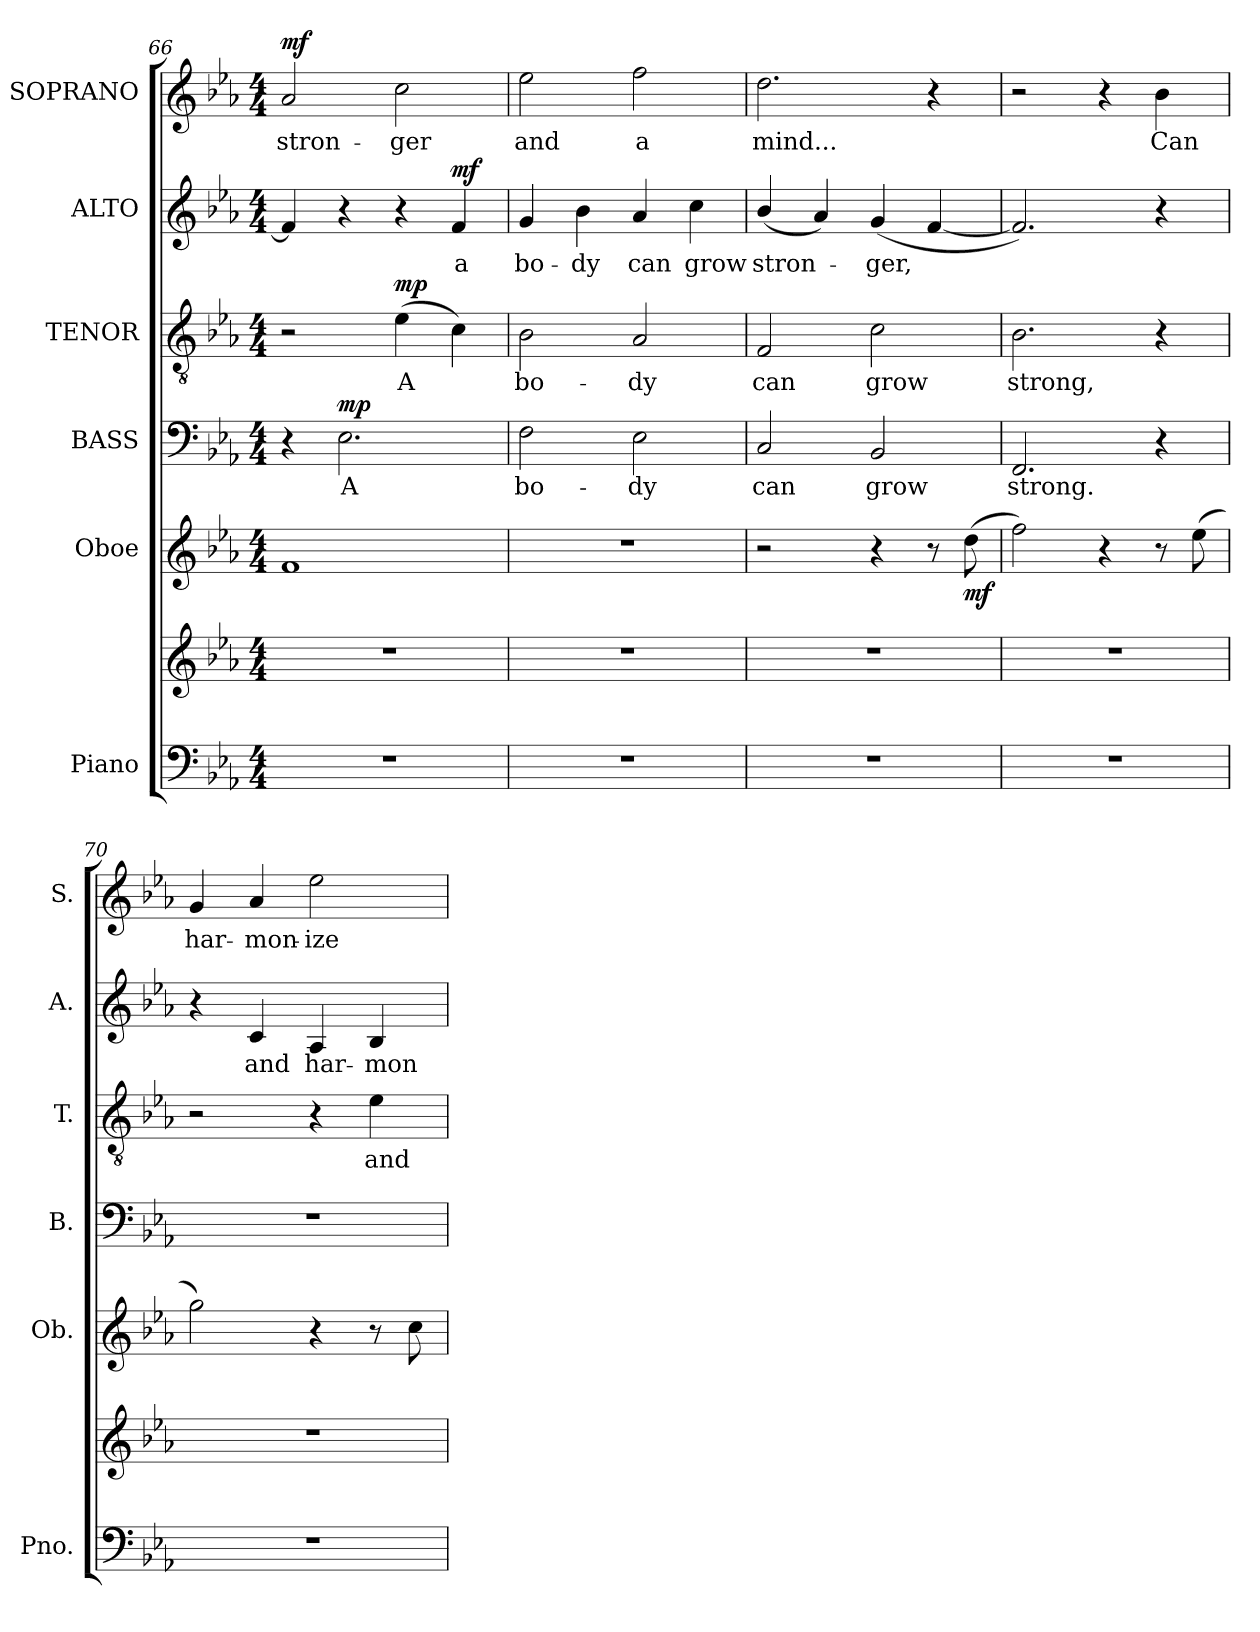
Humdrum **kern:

**kern	**kern	**kern	**dynam	**kern	**text	**dynam	**kern	**text	**dynam	**kern	**text	**dynam	**kern	**text	**dynam
*part6	*part6	*part5	*part5	*part4	*part4	*part4	*part3	*part3	*part3	*part2	*part2	*part2	*part1	*part1	*part1
*staff7	*staff6	*staff5	*staff5	*staff4	*staff4	*staff4	*staff3	*staff3	*staff3	*staff2	*staff2	*staff2	*staff1	*staff1	*staff1
*I"Piano	*	*I"Oboe	*	*I"BASS	*	*	*I"TENOR	*	*	*I"ALTO	*	*	*I"SOPRANO	*	*
*I'Pno.	*	*I'Ob.	*	*I'B.	*	*	*I'T.	*	*	*I'A.	*	*	*I'S.	*	*
*clefF4	*clefG2	*clefG2	*	*clefF4	*	*	*clefGv2	*	*	*clefG2	*	*	*clefG2	*	*
*	*	*	*	*	*	*	*ITrd7c12	*	*	*	*	*	*	*	*
*k[b-e-a-]	*k[b-e-a-]	*k[b-e-a-]	*	*k[b-e-a-]	*	*	*k[b-e-a-]	*	*	*k[b-e-a-]	*	*	*k[b-e-a-]	*	*
*E-:	*E-:	*E-:	*	*E-:	*	*	*E-:	*	*	*E-:	*	*	*E-:	*	*
*M4/4	*M4/4	*M4/4	*	*M4/4	*	*	*M4/4	*	*	*M4/4	*	*	*M4/4	*	*
=66	=66	=66	=66	=66	=66	=66	=66	=66	=66	=66	=66	=66	=66	=66	=66
!	!	!	!	!	!	!	!	!	!	!	!	!	!	!LO:LY:b:color=#000000	!
1r	1r	1fi	.	4r	.	.	2r	.	.	4fi/]	.	.	2a-i/	stron-	mf
!	!	!	!	!	!LO:LY:b:color=#000000	!	!	!	!	!	!	!	!	!	!
.	.	.	.	2.E-i\	A	mp	.	.	.	4r	.	.	.	.	.
!	!	!	!	!	!	!	!	!LO:LY:b:color=#000000	!	!	!	!	!	!	!
!	!	!	!	!	!	!	!	!	!	!	!	!	!	!LO:LY:b:color=#000000	!
.	.	.	.	.	.	.	(4E-i\	A	mp	4r	.	.	2cci\	-ger	.
!	!	!	!	!	!	!	!	!	!	!	!LO:LY:b:color=#000000	!	!	!	!
.	.	.	.	.	.	.	4Ci\)	.	.	4fi/	a	mf	.	.	.
=67	=67	=67	=67	=67	=67	=67	=67	=67	=67	=67	=67	=67	=67	=67	=67
!	!	!	!	!	!LO:LY:b:color=#000000	!	!	!	!	!	!	!	!	!	!
!	!	!	!	!	!	!	!	!LO:LY:b:color=#000000	!	!	!	!	!	!	!
!	!	!	!	!	!	!	!	!	!	!	!LO:LY:b:color=#000000	!	!	!	!
!	!	!	!	!	!	!	!	!	!	!	!	!	!	!LO:LY:b:color=#000000	!
1r	1r	1r	.	2Fi\	bo-	.	2BB-i\	bo-	.	4gi/	bo-	.	2ee-i\	and	.
!	!	!	!	!	!	!	!	!	!	!	!LO:LY:b:color=#000000	!	!	!	!
.	.	.	.	.	.	.	.	.	.	4b-i\	-dy	.	.	.	.
!	!	!	!	!	!LO:LY:b:color=#000000	!	!	!	!	!	!	!	!	!	!
!	!	!	!	!	!	!	!	!LO:LY:b:color=#000000	!	!	!	!	!	!	!
!	!	!	!	!	!	!	!	!	!	!	!LO:LY:b:color=#000000	!	!	!	!
!	!	!	!	!	!	!	!	!	!	!	!	!	!	!LO:LY:b:color=#000000	!
.	.	.	.	2E-i\	-dy	.	2AA-i/	-dy	.	4a-i/	can	.	2ffi\	a	.
!	!	!	!	!	!	!	!	!	!	!	!LO:LY:b:color=#000000	!	!	!	!
.	.	.	.	.	.	.	.	.	.	4cci\	grow	.	.	.	.
!!LO:PB:g=z
=68	=68	=68	=68	=68	=68	=68	=68	=68	=68	=68	=68	=68	=68	=68	=68
!	!	!	!	!	!LO:LY:b:color=#000000	!	!	!	!	!	!	!	!	!	!
!	!	!	!	!	!	!	!	!LO:LY:b:color=#000000	!	!	!	!	!	!	!
!	!	!	!	!	!	!	!	!	!	!	!LO:LY:b:color=#000000	!	!	!	!
!	!	!	!	!	!	!	!	!	!	!	!	!	!	!LO:LY:b:color=#000000	!
1r	1r	2r	.	2Ci/	can	.	2FFi/	can	.	(4b-i/	stron-	.	2.ddi\	mind...	.
.	.	.	.	.	.	.	.	.	.	4a-i/)	.	.	.	.	.
!	!	!	!	!	!LO:LY:b:color=#000000	!	!	!	!	!	!	!	!	!	!
!	!	!	!	!	!	!	!	!LO:LY:b:color=#000000	!	!	!	!	!	!	!
!	!	!	!	!	!	!	!	!	!	!	!LO:LY:b:color=#000000	!	!	!	!
.	.	4r	.	2BB-i/	grow	.	2Ci\	grow	.	(4gi/	-ger,	.	.	.	.
.	.	8r	.	.	.	.	.	.	.	[<4fi/	.	.	4r	.	.
.	.	(8ddi\	mf	.	.	.	.	.	.	.	.	.	.	.	.
=69	=69	=69	=69	=69	=69	=69	=69	=69	=69	=69	=69	=69	=69	=69	=69
!	!	!	!	!	!LO:LY:b:color=#000000	!	!	!	!	!	!	!	!	!	!
!	!	!	!	!	!	!	!	!LO:LY:b:color=#000000	!	!	!	!	!	!	!
1r	1r	2ffi\)	.	2.FFi/	strong.	.	2.BB-i\	strong,	.	2.fi/])	.	.	2r	.	.
.	.	4r	.	.	.	.	.	.	.	.	.	.	4r	.	.
!	!	!	!	!	!	!	!	!	!	!	!	!	!	!LO:LY:b:color=#000000	!
.	.	8r	.	4r	.	.	4r	.	.	4r	.	.	4b-i\	Can	.
.	.	(8ee-i\	.	.	.	.	.	.	.	.	.	.	.	.	.
=70	=70	=70	=70	=70	=70	=70	=70	=70	=70	=70	=70	=70	=70	=70	=70
!	!	!	!	!	!	!	!	!	!	!	!	!	!	!LO:LY:b:color=#000000	!
1r	1r	2ggi\)	.	1r	.	.	2r	.	.	4r	.	.	4gi/	har-	.
!	!	!	!	!	!	!	!	!	!	!	!LO:LY:b:color=#000000	!	!	!	!
!	!	!	!	!	!	!	!	!	!	!	!	!	!	!LO:LY:b:color=#000000	!
.	.	.	.	.	.	.	.	.	.	4ci/	and	.	4a-i/	-mon-	.
!	!	!	!	!	!	!	!	!	!	!	!LO:LY:b:color=#000000	!	!	!	!
!	!	!	!	!	!	!	!	!	!	!	!	!	!	!LO:LY:b:color=#000000	!
.	.	4r	.	.	.	.	4r	.	.	4A-i/	har-	.	2ee-i\	-ize	.
!	!	!	!	!	!	!	!	!LO:LY:b:color=#000000	!	!	!	!	!	!	!
!	!	!	!	!	!	!	!	!	!	!	!LO:LY:b:color=#000000	!	!	!	!
.	.	8r	.	.	.	.	4E-i\	and	.	4B-i/	-mon-	.	.	.	.
.	.	8cci\	.	.	.	.	.	.	.	.	.	.	.	.	.
=	=	=	=	=	=	=	=	=	=	=	=	=	=	=	=
*-	*-	*-	*-	*-	*-	*-	*-	*-	*-	*-	*-	*-	*-	*-	*-
